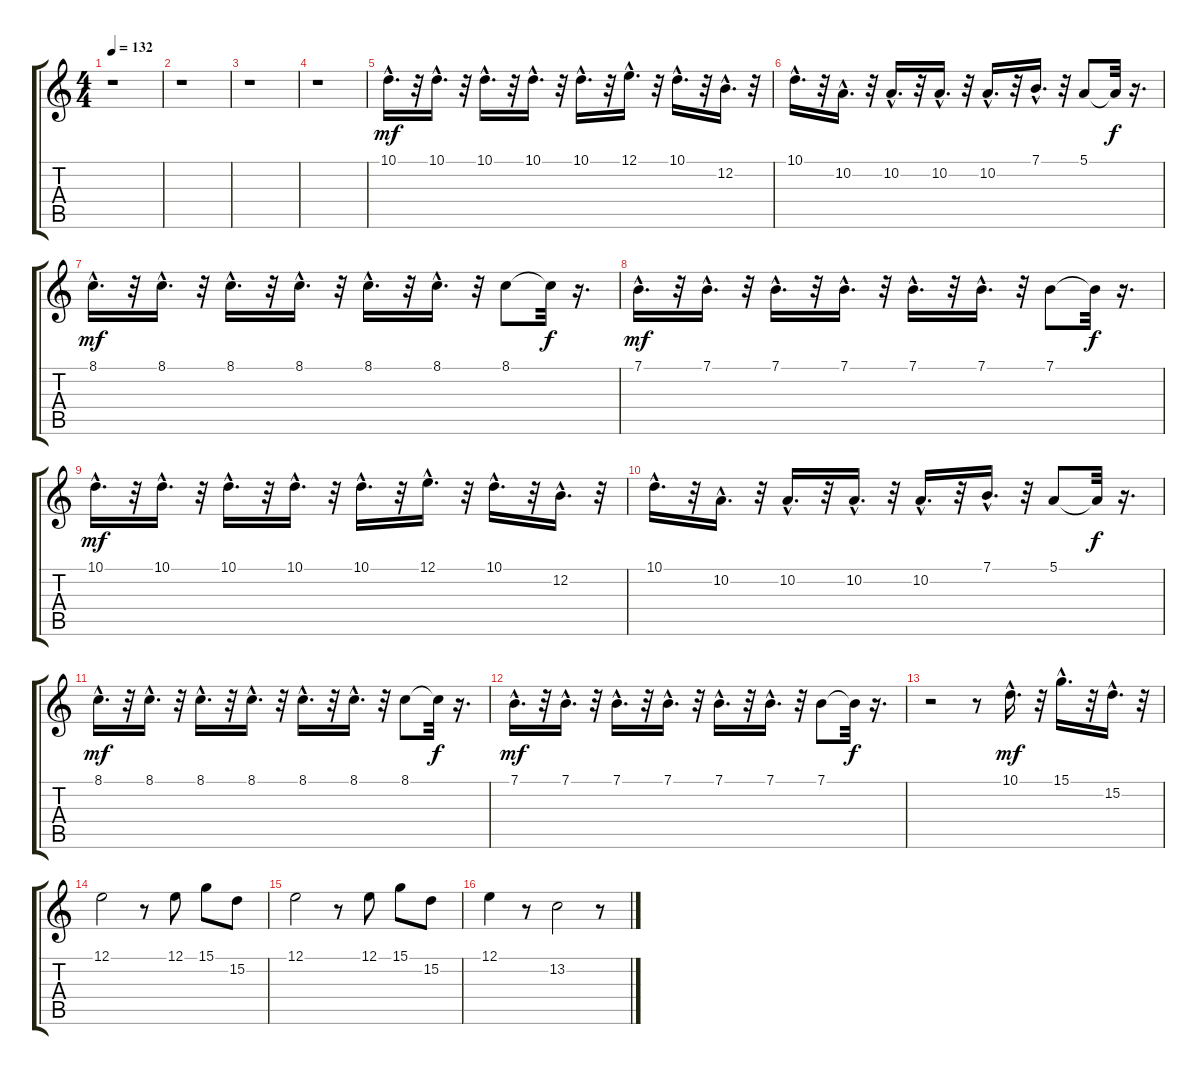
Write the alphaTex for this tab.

\track "" {instrument tremolostrings}
\staff {score tabs}
\tuning (E4 B3 G3 D3 A2 E2) {hide}
\ts (4 4)
\tempo 132
\clef g2
\ks c
r.1{dy mf instrument tremolostrings} |
r.1 |
r.1 |
r.1 |
10.1{hac}.16{d} r.32 10.1{hac}.16{d} r.32 10.1{hac}.16{d} r.32 10.1{hac}.16{d} r.32 10.1{hac}.16{d} r.32 12.1{hac}.16{d} r.32 10.1{hac}.16{d} r.32 12.2{hac}.16{d} r.32 |
10.1{hac}.16{d} r.32 10.2{hac}.16{d} r.32 10.2{hac}.16{d} r.32 10.2{hac}.16{d} r.32 10.2{hac}.16{d} r.32 7.1{hac}.16{d} r.32 5.1.8 5.1{t}.32{dy f} r.16{d} |
8.1{hac}.16{d dy mf} r.32 8.1{hac}.16{d} r.32 8.1{hac}.16{d} r.32 8.1{hac}.16{d} r.32 8.1{hac}.16{d} r.32 8.1{hac}.16{d} r.32 8.1.8 8.1{t}.32{dy f} r.16{d} |
7.1{hac}.16{d dy mf} r.32 7.1{hac}.16{d} r.32 7.1{hac}.16{d} r.32 7.1{hac}.16{d} r.32 7.1{hac}.16{d} r.32 7.1{hac}.16{d} r.32 7.1.8 7.1{t}.32{dy f} r.16{d} |
10.1{hac}.16{d dy mf} r.32 10.1{hac}.16{d} r.32 10.1{hac}.16{d} r.32 10.1{hac}.16{d} r.32 10.1{hac}.16{d} r.32 12.1{hac}.16{d} r.32 10.1{hac}.16{d} r.32 12.2{hac}.16{d} r.32 |
10.1{hac}.16{d} r.32 10.2{hac}.16{d} r.32 10.2{hac}.16{d} r.32 10.2{hac}.16{d} r.32 10.2{hac}.16{d} r.32 7.1{hac}.16{d} r.32 5.1.8 5.1{t}.32{dy f} r.16{d} |
8.1{hac}.16{d dy mf} r.32 8.1{hac}.16{d} r.32 8.1{hac}.16{d} r.32 8.1{hac}.16{d} r.32 8.1{hac}.16{d} r.32 8.1{hac}.16{d} r.32 8.1.8 8.1{t}.32{dy f} r.16{d} |
7.1{hac}.16{d dy mf} r.32 7.1{hac}.16{d} r.32 7.1{hac}.16{d} r.32 7.1{hac}.16{d} r.32 7.1{hac}.16{d} r.32 7.1{hac}.16{d} r.32 7.1.8 7.1{t}.32{dy f} r.16{d} |
r.2 r.8 10.1{hac}.16{d dy mf} r.32 15.1{hac}.16{d} r.32 15.2{hac}.16{d} r.32 |
12.1.2 r.8 12.1.8 15.1.8 15.2.8 |
12.1.2 r.8 12.1.8 15.1.8 15.2.8 |
12.1.4 r.8 13.2.2 r.8
